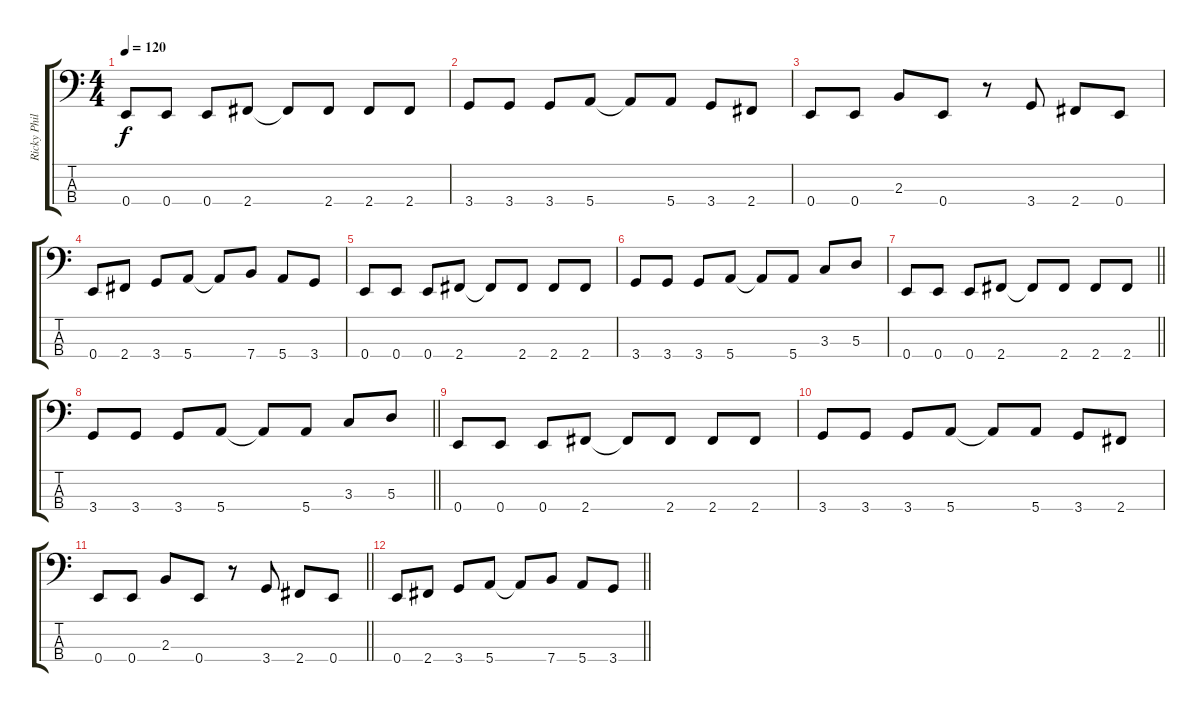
\track ("Ricky Phillips" "Ricky Phil") {instrument electricbassfinger}
\staff {score tabs}
\tuning (G2 D2 A1 E1) {hide}
\ts (4 4)
\tempo 120
\clef f4
\ks c
0.4.8{dy f} 0.4.8 0.4.8 2.4.8 2.4{t}.8 2.4.8 2.4.8 2.4.8 |
3.4.8 3.4.8 3.4.8 5.4.8 5.4{t}.8 5.4.8 3.4.8 2.4.8 |
0.4.8 0.4.8 2.3.8 0.4.8 r.8 3.4.8 2.4.8 0.4.8 |
0.4.8 2.4.8 3.4.8 5.4.8 5.4{t}.8 7.4.8 5.4.8 3.4.8 |
0.4.8 0.4.8 0.4.8 2.4.8 2.4{t}.8 2.4.8 2.4.8 2.4.8 |
3.4.8 3.4.8 3.4.8 5.4.8 5.4{t}.8 5.4.8 3.3.8 5.3.8 |
\barLineRight lightlight
0.4.8 0.4.8 0.4.8 2.4.8 2.4{t}.8 2.4.8 2.4.8 2.4.8 |
\barLineRight lightlight
3.4.8 3.4.8 3.4.8 5.4.8 5.4{t}.8 5.4.8 3.3.8 5.3.8 |
0.4.8 0.4.8 0.4.8 2.4.8 2.4{t}.8 2.4.8 2.4.8 2.4.8 |
3.4.8 3.4.8 3.4.8 5.4.8 5.4{t}.8 5.4.8 3.4.8 2.4.8 |
\barLineRight lightlight
0.4.8 0.4.8 2.3.8 0.4.8 r.8 3.4.8 2.4.8 0.4.8 |
\barLineRight lightlight
0.4.8 2.4.8 3.4.8 5.4.8 5.4{t}.8 7.4.8 5.4.8 3.4.8
